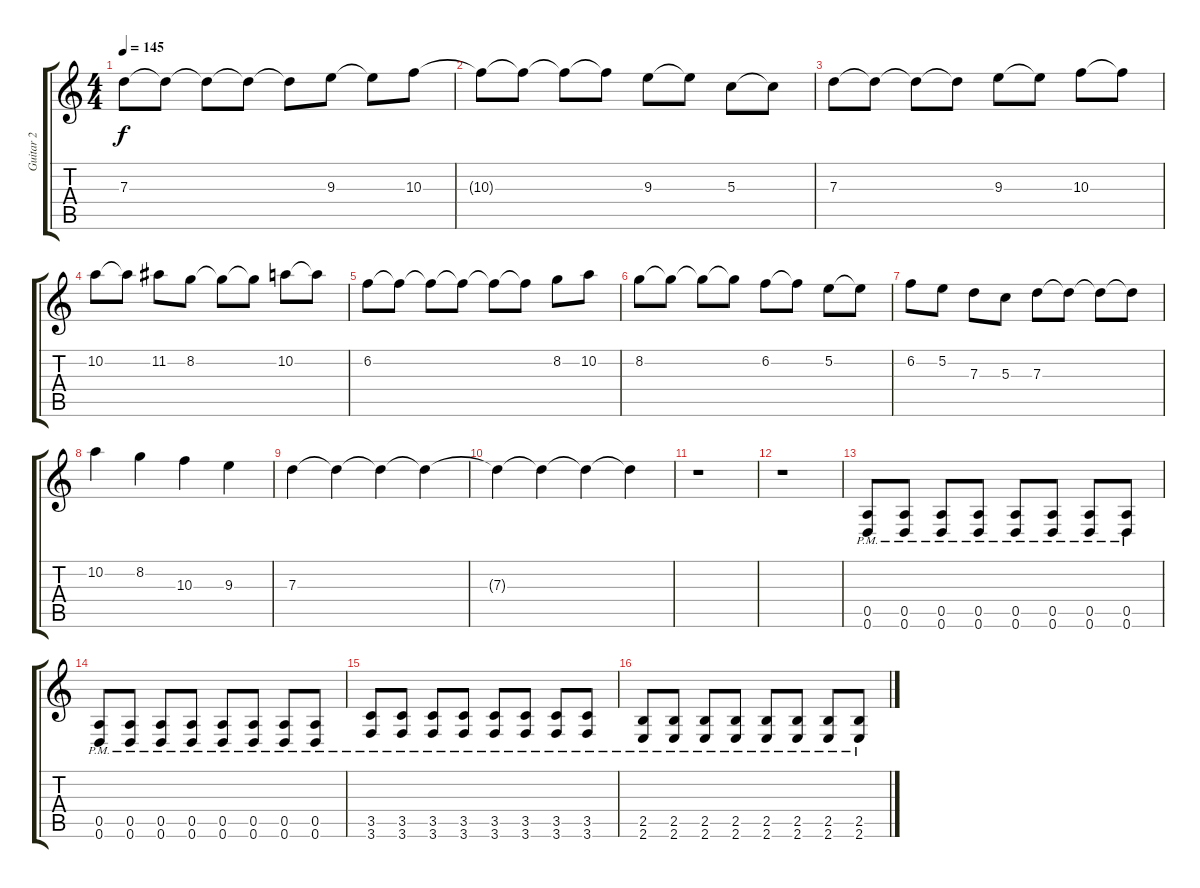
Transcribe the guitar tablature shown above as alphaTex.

\track ("Guitar 2" "Guitar 2") {instrument distortionguitar}
\staff {score tabs}
\tuning (E4 B3 G3 D3 A2 D2) {hide}
\ts (4 4)
\tempo 145
\clef g2
\ks c
7.3.8{dy f} 7.3{t}.8 7.3{t}.8 7.3{t}.8 7.3{t}.8 9.3.8 9.3{t}.8 10.3.8 |
10.3{t}.8 10.3{t}.8 10.3{t}.8 10.3{t}.8 9.3.8 9.3{t}.8 5.3.8 5.3{t}.8 |
7.3.8 7.3{t}.8 7.3{t}.8 7.3{t}.8 9.3.8 9.3{t}.8 10.3.8 10.3{t}.8 |
10.2.8 10.2{t}.8 11.2.8 8.2.8 8.2{t}.8 8.2{t}.8 10.2.8 10.2{t}.8 |
6.2.8 6.2{t}.8 6.2{t}.8 6.2{t}.8 6.2{t}.8 6.2{t}.8 8.2.8 10.2.8 |
8.2.8 8.2{t}.8 8.2{t}.8 8.2{t}.8 6.2.8 6.2{t}.8 5.2.8 5.2{t}.8 |
6.2.8 5.2.8 7.3.8 5.3.8 7.3.8 7.3{t}.8 7.3{t}.8 7.3{t}.8 |
10.2.4 8.2.4 10.3.4 9.3.4 |
7.3.4 7.3{t}.4 7.3{t}.4 7.3{t}.4 |
7.3{t}.4 7.3{t}.4 7.3{t}.4 7.3{t}.4 |
r.1 |
r.1 |
(0.5{pm} 0.6{pm}).8 (0.5{pm} 0.6{pm}).8 (0.5{pm} 0.6{pm}).8 (0.5{pm} 0.6{pm}).8 (0.5{pm} 0.6{pm}).8 (0.5{pm} 0.6{pm}).8 (0.5{pm} 0.6{pm}).8 (0.5{pm} 0.6{pm}).8 |
(0.5{pm} 0.6{pm}).8 (0.5{pm} 0.6{pm}).8 (0.5{pm} 0.6{pm}).8 (0.5{pm} 0.6{pm}).8 (0.5{pm} 0.6{pm}).8 (0.5{pm} 0.6{pm}).8 (0.5{pm} 0.6{pm}).8 (0.5{pm} 0.6{pm}).8 |
(3.5{pm} 3.6{pm}).8 (3.5{pm} 3.6{pm}).8 (3.5{pm} 3.6{pm}).8 (3.5{pm} 3.6{pm}).8 (3.5{pm} 3.6{pm}).8 (3.5{pm} 3.6{pm}).8 (3.5{pm} 3.6{pm}).8 (3.5{pm} 3.6{pm}).8 |
(2.5{pm} 2.6{pm}).8 (2.5{pm} 2.6{pm}).8 (2.5{pm} 2.6{pm}).8 (2.5{pm} 2.6{pm}).8 (2.5{pm} 2.6{pm}).8 (2.5{pm} 2.6{pm}).8 (2.5{pm} 2.6{pm}).8 (2.5{pm} 2.6{pm}).8
